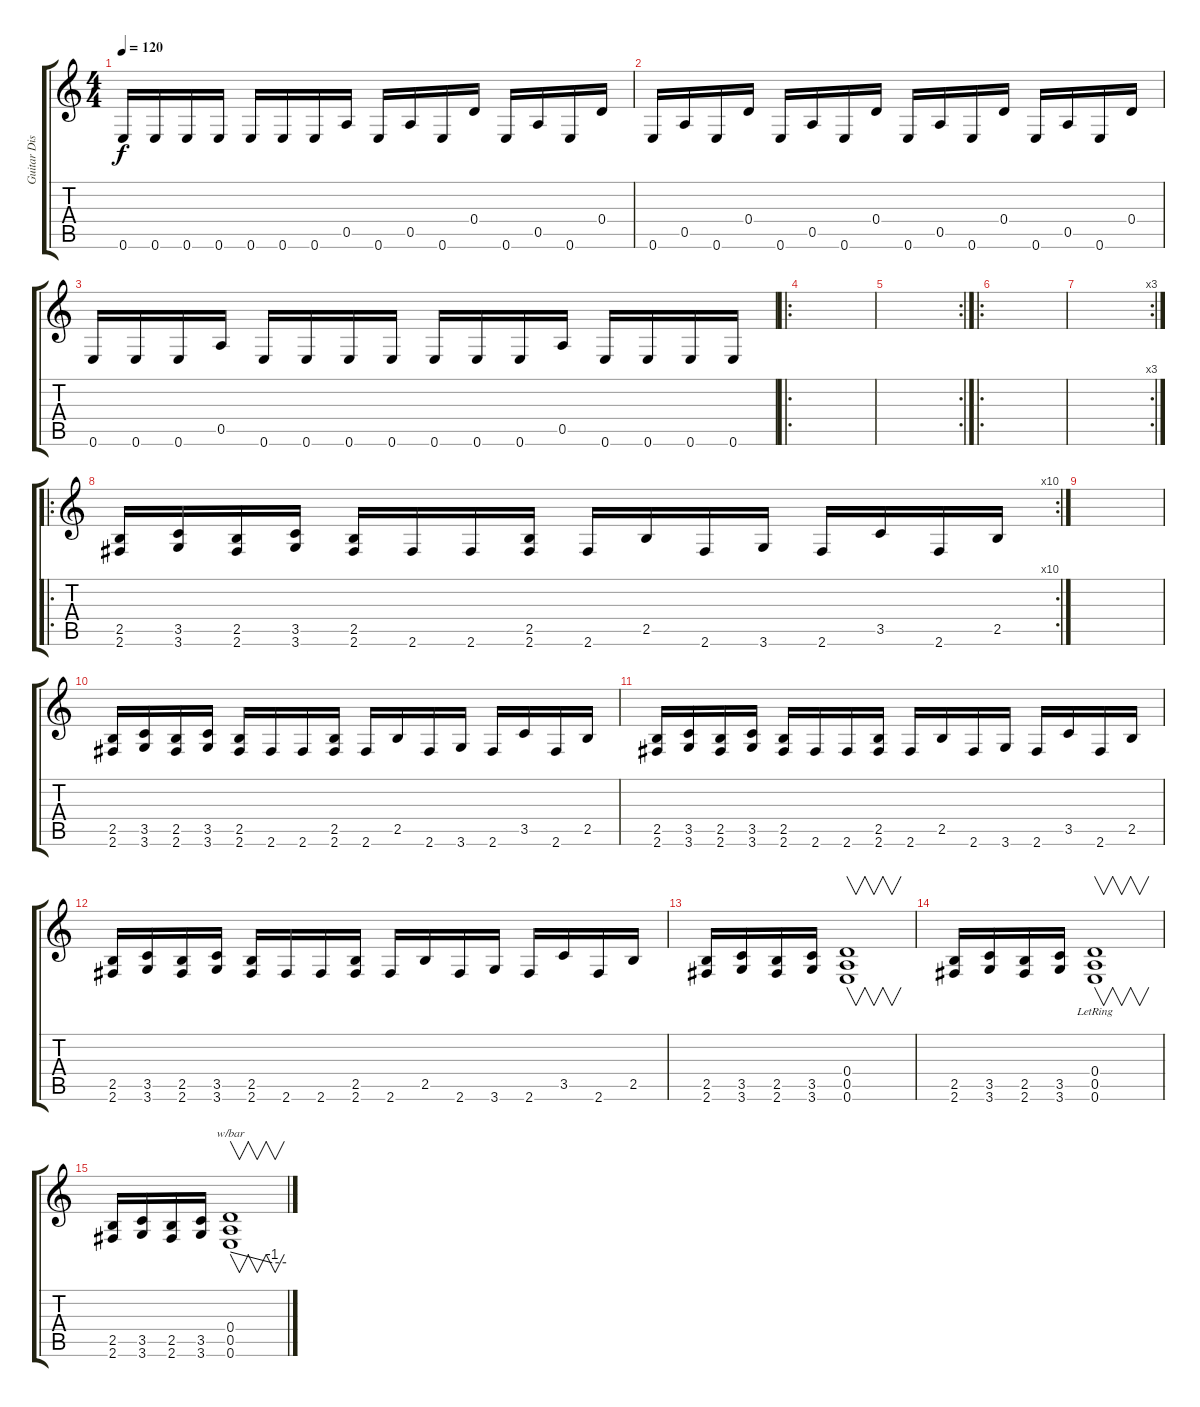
\track ("Guitar Distortion" "Guitar Dis") {instrument distortionguitar}
\staff {score tabs}
\tuning (E4 B3 G3 D3 A2 E2) {hide}
\ts (4 4)
\tempo 120
\clef g2
\ks c
0.6.16{dy f} 0.6.16 0.6.16 0.6.16 0.6.16 0.6.16 0.6.16 0.5.16 0.6.16 0.5.16 0.6.16 0.4.16 0.6.16 0.5.16 0.6.16 0.4.16 |
0.6.16 0.5.16 0.6.16 0.4.16 0.6.16 0.5.16 0.6.16 0.4.16 0.6.16 0.5.16 0.6.16 0.4.16 0.6.16 0.5.16 0.6.16 0.4.16 |
0.6.16 0.6.16 0.6.16 0.5.16 0.6.16 0.6.16 0.6.16 0.6.16 0.6.16 0.6.16 0.6.16 0.5.16 0.6.16 0.6.16 0.6.16 0.6.16 |
\ro
|
\rc 2
|
\ro
|
\rc 3
|
\ro
\rc 10
(2.5 2.6).16 (3.5 3.6).16 (2.5 2.6).16 (3.5 3.6).16 (2.5 2.6).16 2.6.16 2.6.16 (2.5 2.6).16 2.6.16 2.5.16 2.6.16 3.6.16 2.6.16 3.5.16 2.6.16 2.5.16 |
|
(2.5 2.6).16 (3.5 3.6).16 (2.5 2.6).16 (3.5 3.6).16 (2.5 2.6).16 2.6.16 2.6.16 (2.5 2.6).16 2.6.16 2.5.16 2.6.16 3.6.16 2.6.16 3.5.16 2.6.16 2.5.16 |
(2.5 2.6).16 (3.5 3.6).16 (2.5 2.6).16 (3.5 3.6).16 (2.5 2.6).16 2.6.16 2.6.16 (2.5 2.6).16 2.6.16 2.5.16 2.6.16 3.6.16 2.6.16 3.5.16 2.6.16 2.5.16 |
(2.5 2.6).16 (3.5 3.6).16 (2.5 2.6).16 (3.5 3.6).16 (2.5 2.6).16 2.6.16 2.6.16 (2.5 2.6).16 2.6.16 2.5.16 2.6.16 3.6.16 2.6.16 3.5.16 2.6.16 2.5.16 |
(2.5 2.6).16 (3.5 3.6).16 (2.5 2.6).16 (3.5 3.6).16 (0.4 0.5 0.6).1{v} |
(2.5 2.6).16 (3.5 3.6).16 (2.5 2.6).16 (3.5 3.6).16 (0.4 0.5{lr} 0.6).1{v} |
(2.5 2.6).16 (3.5 3.6).16 (2.5 2.6).16 (3.5 3.6).16 (0.4 0.5 0.6).1{v tbe (custom default 0 0 45 -4 60 -4)}
